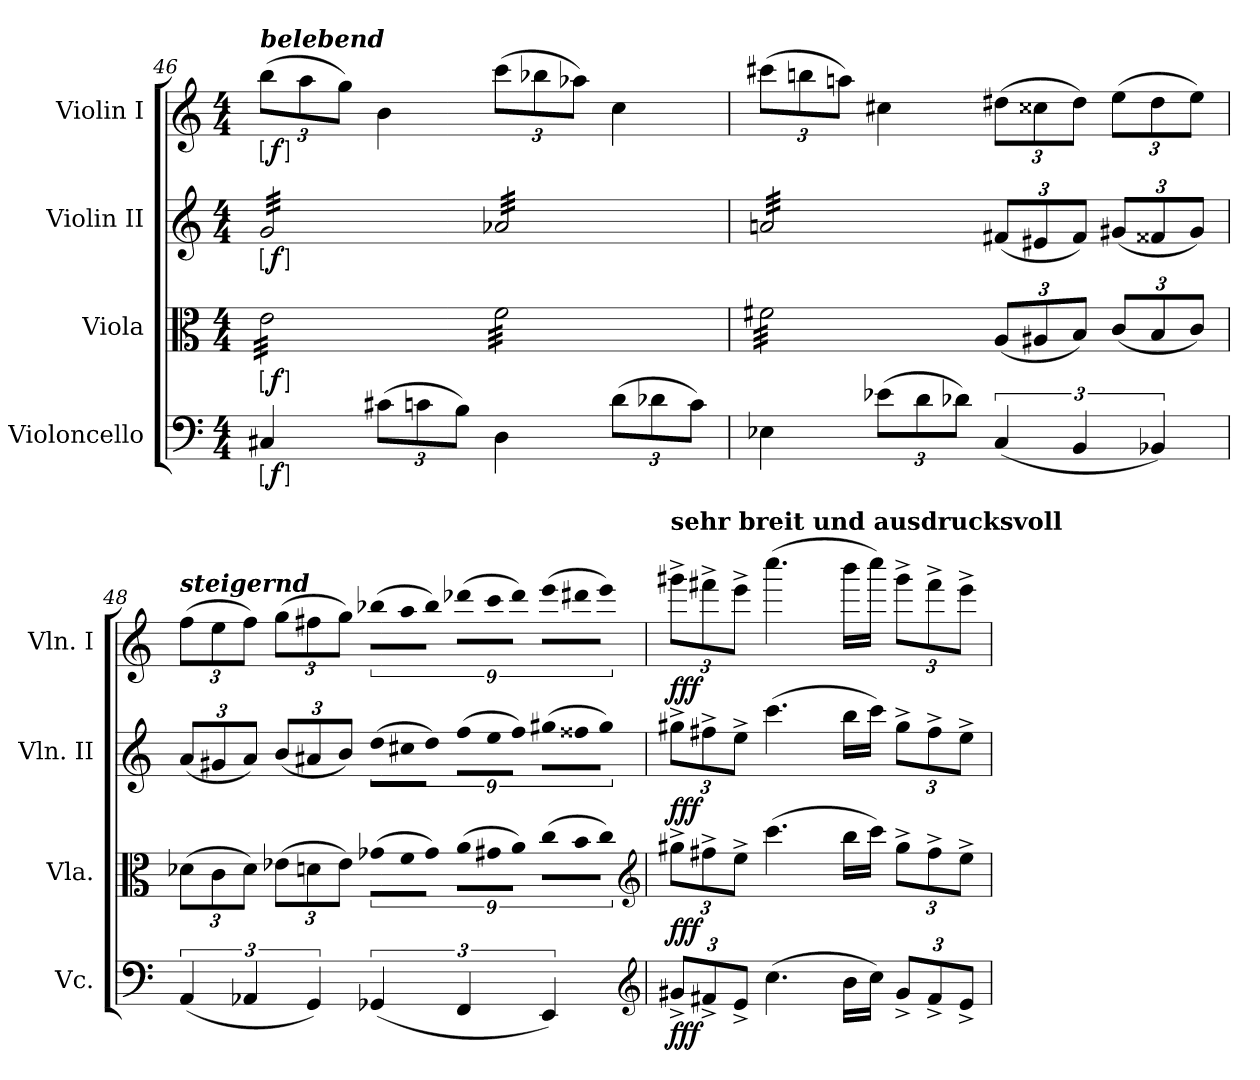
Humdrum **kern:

**kern	**dynam	**kern	**dynam	**kern	**dynam	**kern	**dynam
*part4	*part4	*part3	*part3	*part2	*part2	*part1	*part1
*staff4	*staff4	*staff3	*staff3	*staff2	*staff2	*staff1	*staff1
*I"Violoncello	*	*I"Viola	*	*I"Violin II	*	*I"Violin I	*
*I'Vc.	*	*I'Vla.	*	*I'Vln. II	*	*I'Vln. I	*
*clefF4	*	*clefC3	*	*clefG2	*	*clefG2	*
*k[]	*	*k[]	*	*k[]	*	*k[]	*
*C:	*	*C:	*	*C:	*	*C:	*
*M4/4	*	*M4/4	*	*M4/4	*	*M4/4	*
=46	=46	=46	=46	=46	=46	=46	=46
!	!	!	!	!	!	!LO:TX:a:Bi:t=belebend	!
!	!LO:DY:ed=brack	!	!LO:DY:ed=brack	!	!LO:DY:ed=brack	!	!LO:DY:ed=brack
*	*	*tremolo	*	*	*	*	*
*	*	*	*	*tremolo	*	*	*
4C#X	f	32eLLL	f	32gLLL	f	(12bbL	f
.	.	32e	.	32g	.	.	.
.	.	32e	.	32g	.	.	.
.	.	.	.	.	.	12aa	.
.	.	32e	.	32g	.	.	.
.	.	32e	.	32g	.	.	.
.	.	32e	.	32g	.	.	.
.	.	.	.	.	.	12ggJ)	.
.	.	32e	.	32g	.	.	.
.	.	32e	.	32g	.	.	.
(12c#XL	.	32e	.	32g	.	4b	.
.	.	32e	.	32g	.	.	.
.	.	32e	.	32g	.	.	.
12cn	.	.	.	.	.	.	.
.	.	32e	.	32g	.	.	.
.	.	32e	.	32g	.	.	.
.	.	32e	.	32g	.	.	.
12BJ)	.	.	.	.	.	.	.
.	.	32e	.	32g	.	.	.
.	.	32eJJJ	.	32gJJJ	.	.	.
4D	.	32fLLL	.	32a-XLLL	.	(12cccL	.
.	.	32f	.	32a-X	.	.	.
.	.	32f	.	32a-X	.	.	.
.	.	.	.	.	.	12bb-X	.
.	.	32f	.	32a-X	.	.	.
.	.	32f	.	32a-X	.	.	.
.	.	32f	.	32a-X	.	.	.
.	.	.	.	.	.	12aa-XJ)	.
.	.	32f	.	32a-X	.	.	.
.	.	32f	.	32a-X	.	.	.
(12dL	.	32f	.	32a-X	.	4cc	.
.	.	32f	.	32a-X	.	.	.
.	.	32f	.	32a-X	.	.	.
12d-X	.	.	.	.	.	.	.
.	.	32f	.	32a-X	.	.	.
.	.	32f	.	32a-X	.	.	.
.	.	32f	.	32a-X	.	.	.
12cJ)	.	.	.	.	.	.	.
.	.	32f	.	32a-X	.	.	.
.	.	32fJJJ	.	32a-XJJJ	.	.	.
=47	=47	=47	=47	=47	=47	=47	=47
4E-X	.	32f#XLLL	.	32anLLL	.	(12ccc#XL	.
.	.	32f#X	.	32an	.	.	.
.	.	32f#X	.	32an	.	.	.
.	.	.	.	.	.	12bbn	.
.	.	32f#X	.	32an	.	.	.
.	.	32f#X	.	32an	.	.	.
.	.	32f#X	.	32an	.	.	.
.	.	.	.	.	.	12aanJ)	.
.	.	32f#X	.	32an	.	.	.
.	.	32f#X	.	32an	.	.	.
(12e-XL	.	32f#X	.	32an	.	4cc#X	.
.	.	32f#X	.	32an	.	.	.
.	.	32f#X	.	32an	.	.	.
12d	.	.	.	.	.	.	.
.	.	32f#X	.	32an	.	.	.
.	.	32f#X	.	32an	.	.	.
.	.	32f#X	.	32an	.	.	.
12d-XJ)	.	.	.	.	.	.	.
.	.	32f#X	.	32an	.	.	.
.	.	32f#XJJJ	.	32anJJJ	.	.	.
*	*	*	*	*Xtremolo	*	*	*
*	*	*Xtremolo	*	*	*	*	*
(6C	.	(12AL	.	(12f#XL	.	(12dd#XL	.
.	.	12A#X	.	12e#X	.	12cc##X	.
6BB	.	12BJ)	.	12f#J)	.	12dd#J)	.
.	.	(12cL	.	(12g#XL	.	(12eeL	.
6BB-X)	.	12B	.	12f##X	.	12dd#	.
.	.	12cJ)	.	12g#J)	.	12eeJ)	.
=48	=48	=48	=48	=48	=48	=48	=48
!	!	!	!	!	!	!LO:TX:a:Bi:t=steigernd	!
(6AA	.	(12d-XL	.	(12aL	.	(12ffL	.
.	.	12c	.	12g#X	.	12ee	.
6AA-X	.	12d-J)	.	12aJ)	.	12ffJ)	.
.	.	(12e-XL	.	(12bL	.	(12ggL	.
6GG)	.	12dn	.	12a#X	.	12ff#X	.
.	.	12e-J)	.	12bJ)	.	12ggJ)	.
!	!	!LO:N:vis=8	!	!LO:N:vis=8	!	!LO:N:vis=8	!
(6GG-X	.	(18g-XL	.	(18ddL	.	(18bb-XL	.
!	!	!LO:N:vis=8	!	!LO:N:vis=8	!	!LO:N:vis=8	!
.	.	18f	.	18cc#X	.	18aa	.
!	!	!LO:N:vis=8	!	!LO:N:vis=8	!	!LO:N:vis=8	!
.	.	18g-J)	.	18ddJ)	.	18bb-J)	.
!	!	!LO:N:vis=8	!	!LO:N:vis=8	!	!LO:N:vis=8	!
6FF	.	(18aL	.	(18ffL	.	(18ddd-XL	.
!	!	!LO:N:vis=8	!	!LO:N:vis=8	!	!LO:N:vis=8	!
.	.	18g#X	.	18ee	.	18ccc	.
!	!	!LO:N:vis=8	!	!LO:N:vis=8	!	!LO:N:vis=8	!
.	.	18aJ)	.	18ffJ)	.	18ddd-J)	.
!	!	!LO:N:vis=8	!	!LO:N:vis=8	!	!LO:N:vis=8	!
6EE)	.	(18ccL	.	(18gg#XL	.	(18eeeL	.
!	!	!LO:N:vis=8	!	!LO:N:vis=8	!	!LO:N:vis=8	!
.	.	18b	.	18ff##X	.	18ddd#X	.
!	!	!LO:N:vis=8	!	!LO:N:vis=8	!	!LO:N:vis=8	!
.	.	18ccJ)	.	18gg#J)	.	18eeeJ)	.
*clefG2	*	*clefG2	*	*	*	*	*
=49	=49	=49	=49	=49	=49	=49	=49
!	!	!	!	!	!	!LO:TX:a:B:t=sehr breit und ausdrucksvoll	!
12g#X^L	fff	12gg#X^L	fff	12gg#X^L	fff	12ggg#X^L	fff
12f#X^	.	12ff#X^	.	12ff#X^	.	12fff#X^	.
12e^J	.	12ee^J	.	12ee^J	.	12eee^J	.
(4.cc	.	(4.ccc	.	(4.ccc	.	(4.cccc	.
16bLL	.	16bbLL	.	16bbLL	.	16bbbLL	.
16ccJJ)	.	16cccJJ)	.	16cccJJ)	.	16ccccJJ)	.
12g#^L	.	12gg#^L	.	12gg#^L	.	12ggg#^L	.
12f#^	.	12ff#^	.	12ff#^	.	12fff#^	.
12e^J	.	12ee^J	.	12ee^J	.	12eee^J	.
=	=	=	=	=	=	=	=
*-	*-	*-	*-	*-	*-	*-	*-
